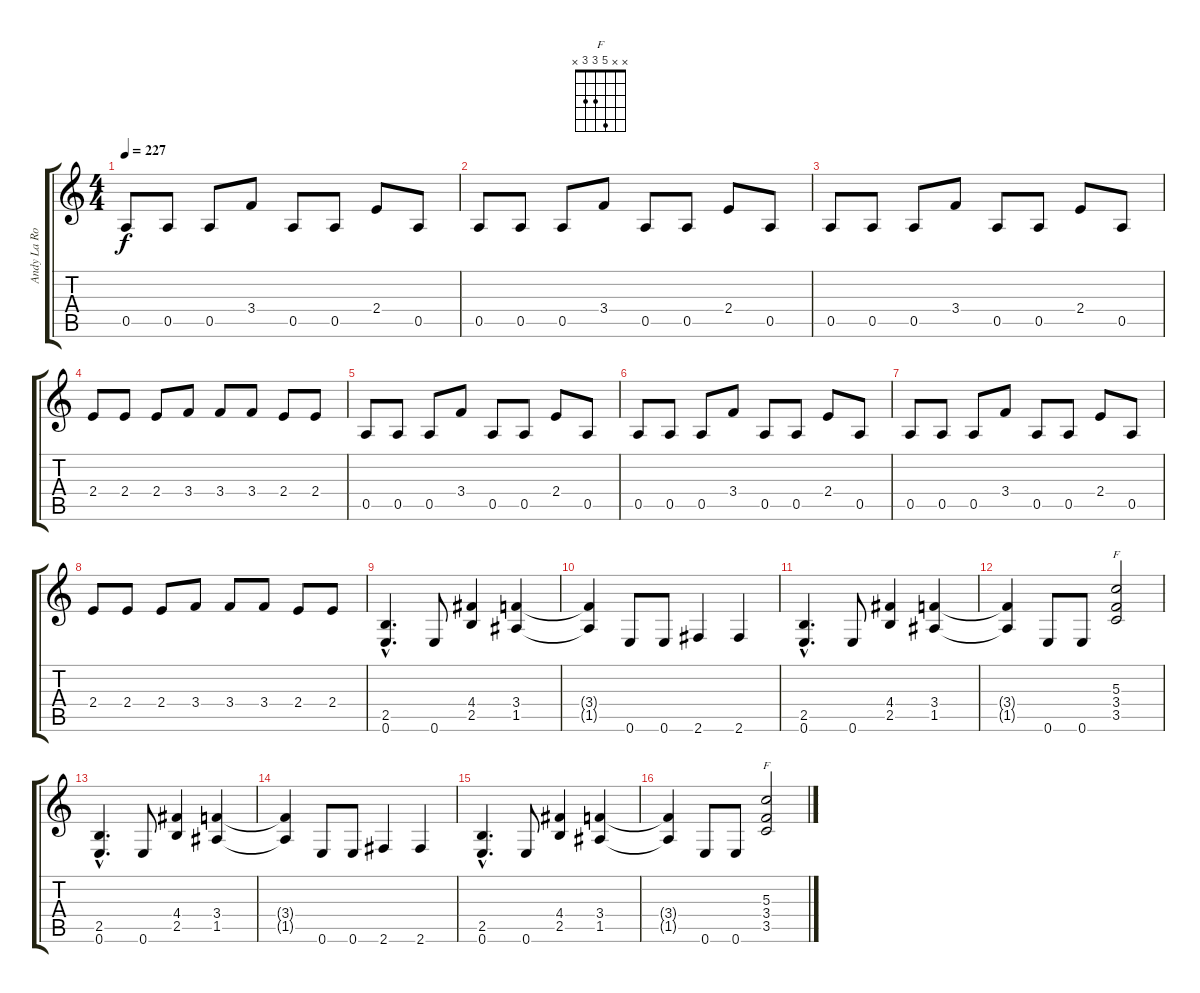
\track ("Andy La Rocque" "Andy La Ro") {instrument distortionguitar}
\staff {score tabs}
\tuning (E4 B3 G3 D3 A2 E2) {hide}
\chord ("F" x 1 x 3 3 x)
\chord ("F" x x 5 3 3 x)
\ts (4 4)
\tempo 227
\clef g2
\ks c
0.5.8{dy f} 0.5.8 0.5.8 3.4.8 0.5.8 0.5.8 2.4.8 0.5.8 |
0.5.8 0.5.8 0.5.8 3.4.8 0.5.8 0.5.8 2.4.8 0.5.8 |
0.5.8 0.5.8 0.5.8 3.4.8 0.5.8 0.5.8 2.4.8 0.5.8 |
2.4.8 2.4.8 2.4.8 3.4.8 3.4.8 3.4.8 2.4.8 2.4.8 |
0.5.8 0.5.8 0.5.8 3.4.8 0.5.8 0.5.8 2.4.8 0.5.8 |
0.5.8 0.5.8 0.5.8 3.4.8 0.5.8 0.5.8 2.4.8 0.5.8 |
0.5.8 0.5.8 0.5.8 3.4.8 0.5.8 0.5.8 2.4.8 0.5.8 |
2.4.8 2.4.8 2.4.8 3.4.8 3.4.8 3.4.8 2.4.8 2.4.8 |
(2.5{hac} 0.6{hac}).4{d} 0.6.8 (4.4 2.5).4 (3.4 1.5).4 |
(3.4{t} 1.5{t}).4 0.6.8 0.6.8 2.6.4 2.6.4 |
(2.5{hac} 0.6{hac}).4{d} 0.6.8 (4.4 2.5).4 (3.4 1.5).4 |
(3.4{t} 1.5{t}).4 0.6.8 0.6.8 (5.3 3.4 3.5).2{ch "F"} |
(2.5{hac} 0.6{hac}).4{d} 0.6.8 (4.4 2.5).4 (3.4 1.5).4 |
(3.4{t} 1.5{t}).4 0.6.8 0.6.8 2.6.4 2.6.4 |
(2.5{hac} 0.6{hac}).4{d} 0.6.8 (4.4 2.5).4 (3.4 1.5).4 |
(3.4{t} 1.5{t}).4 0.6.8 0.6.8 (5.3 3.4 3.5).2{ch "F"}
